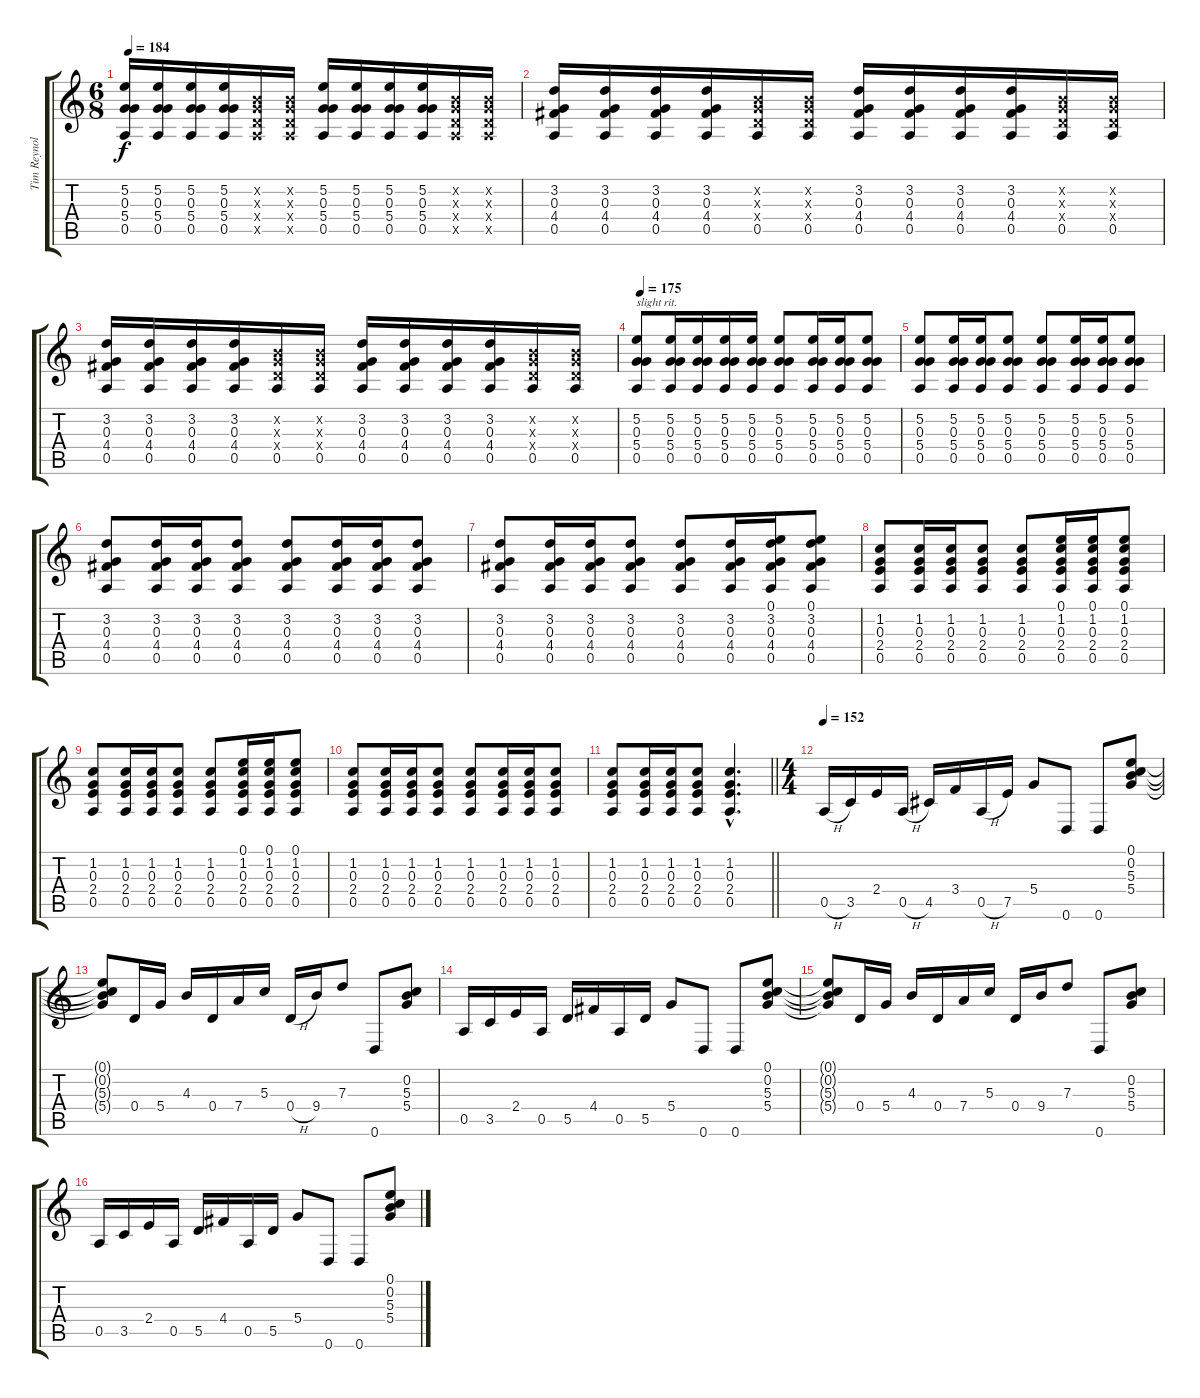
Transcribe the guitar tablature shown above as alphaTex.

\track ("Tim Reynolds" "Tim Reynol") {instrument acousticguitarsteel}
\staff {score tabs}
\tuning (E4 B3 G3 D3 A2 D2) {hide}
\ts (6 8)
\tempo 184
\clef g2
\ks c
(5.2 0.3 5.4 0.5).16{dy f} (5.2 0.3 5.4 0.5).16 (5.2 0.3 5.4 0.5).16 (5.2 0.3 5.4 0.5).16 (0.2{x} 0.3{x} 0.4{x} 0.5{x}).16 (0.2{x} 0.3{x} 0.4{x} 0.5{x}).16 (5.2 0.3 5.4 0.5).16 (5.2 0.3 5.4 0.5).16 (5.2 0.3 5.4 0.5).16 (5.2 0.3 5.4 0.5).16 (0.2{x} 0.3{x} 0.4{x} 0.5{x}).16 (0.2{x} 0.3{x} 0.4{x} 0.5{x}).16 |
(3.2 0.3 4.4 0.5).16 (3.2 0.3 4.4 0.5).16 (3.2 0.3 4.4 0.5).16 (3.2 0.3 4.4 0.5).16 (0.2{x} 0.3{x} 0.4{x} 0.5).16 (0.2{x} 0.3{x} 0.4{x} 0.5).16 (3.2 0.3 4.4 0.5).16 (3.2 0.3 4.4 0.5).16 (3.2 0.3 4.4 0.5).16 (3.2 0.3 4.4 0.5).16 (0.2{x} 0.3{x} 0.4{x} 0.5).16 (0.2{x} 0.3{x} 0.4{x} 0.5).16 |
(3.2 0.3 4.4 0.5).16 (3.2 0.3 4.4 0.5).16 (3.2 0.3 4.4 0.5).16 (3.2 0.3 4.4 0.5).16 (0.2{x} 0.3{x} 0.4{x} 0.5).16 (0.2{x} 0.3{x} 0.4{x} 0.5).16 (3.2 0.3 4.4 0.5).16 (3.2 0.3 4.4 0.5).16 (3.2 0.3 4.4 0.5).16 (3.2 0.3 4.4 0.5).16 (0.2{x} 0.3{x} 0.4{x} 0.5).16 (0.2{x} 0.3{x} 0.4{x} 0.5).16 |
\tempo 175
(5.2 0.3 5.4 0.5).8{txt "slight rit."} (5.2 0.3 5.4 0.5).16 (5.2 0.3 5.4 0.5).16 (5.2 0.3 5.4 0.5).16 (5.2 0.3 5.4 0.5).16 (5.2 0.3 5.4 0.5).8 (5.2 0.3 5.4 0.5).16 (5.2 0.3 5.4 0.5).16 (5.2 0.3 5.4 0.5).8 |
(5.2 0.3 5.4 0.5).8 (5.2 0.3 5.4 0.5).16 (5.2 0.3 5.4 0.5).16 (5.2 0.3 5.4 0.5).8 (5.2 0.3 5.4 0.5).8 (5.2 0.3 5.4 0.5).16 (5.2 0.3 5.4 0.5).16 (5.2 0.3 5.4 0.5).8 |
(3.2 0.3 4.4 0.5).8 (3.2 0.3 4.4 0.5).16 (3.2 0.3 4.4 0.5).16 (3.2 0.3 4.4 0.5).8 (3.2 0.3 4.4 0.5).8 (3.2 0.3 4.4 0.5).16 (3.2 0.3 4.4 0.5).16 (3.2 0.3 4.4 0.5).8 |
(3.2 0.3 4.4 0.5).8 (3.2 0.3 4.4 0.5).16 (3.2 0.3 4.4 0.5).16 (3.2 0.3 4.4 0.5).8 (3.2 0.3 4.4 0.5).8 (3.2 0.3 4.4 0.5).16 (0.1 3.2 0.3 4.4 0.5).16 (0.1 3.2 0.3 4.4 0.5).8 |
(1.2 0.3 2.4 0.5).8 (1.2 0.3 2.4 0.5).16 (1.2 0.3 2.4 0.5).16 (1.2 0.3 2.4 0.5).8 (1.2 0.3 2.4 0.5).8 (0.1 1.2 0.3 2.4 0.5).16 (0.1 1.2 0.3 2.4 0.5).16 (0.1 1.2 0.3 2.4 0.5).8 |
(1.2 0.3 2.4 0.5).8 (1.2 0.3 2.4 0.5).16 (1.2 0.3 2.4 0.5).16 (1.2 0.3 2.4 0.5).8 (1.2 0.3 2.4 0.5).8 (0.1 1.2 0.3 2.4 0.5).16 (0.1 1.2 0.3 2.4 0.5).16 (0.1 1.2 0.3 2.4 0.5).8 |
(1.2 0.3 2.4 0.5).8 (1.2 0.3 2.4 0.5).16 (1.2 0.3 2.4 0.5).16 (1.2 0.3 2.4 0.5).8 (1.2 0.3 2.4 0.5).8 (1.2 0.3 2.4 0.5).16 (1.2 0.3 2.4 0.5).16 (1.2 0.3 2.4 0.5).8 |
\barLineRight lightlight
(1.2 0.3 2.4 0.5).8 (1.2 0.3 2.4 0.5).16 (1.2 0.3 2.4 0.5).16 (1.2 0.3 2.4 0.5).8 (1.2{hac} 0.3{hac} 2.4{hac} 0.5{hac}).4{d} |
\ts (4 4)
\tempo 152
0.5{h}.16 3.5.16 2.4.16 0.5{h}.16 4.5.16 3.4.16 0.5{h}.16 7.5.16 5.4.8 0.6.8 0.6.8 (0.1 0.2 5.3 5.4).8 |
(0.1{t} 0.2{t} 5.3{t} 5.4{t}).8 0.4.16 5.4.16 4.3.16 0.4.16 7.4.16 5.3.16 0.4{h}.16 9.4.16 7.3.8 0.6.8 (0.2 5.3 5.4).8 |
0.5.16 3.5.16 2.4.16 0.5.16 5.5.16 4.4.16 0.5.16 5.5.16 5.4.8 0.6.8 0.6.8 (0.1 0.2 5.3 5.4).8 |
(0.1{t} 0.2{t} 5.3{t} 5.4{t}).8 0.4.16 5.4.16 4.3.16 0.4.16 7.4.16 5.3.16 0.4.16 9.4.16 7.3.8 0.6.8 (0.2 5.3 5.4).8 |
0.5.16 3.5.16 2.4.16 0.5.16 5.5.16 4.4.16 0.5.16 5.5.16 5.4.8 0.6.8 0.6.8 (0.1 0.2 5.3 5.4).8
